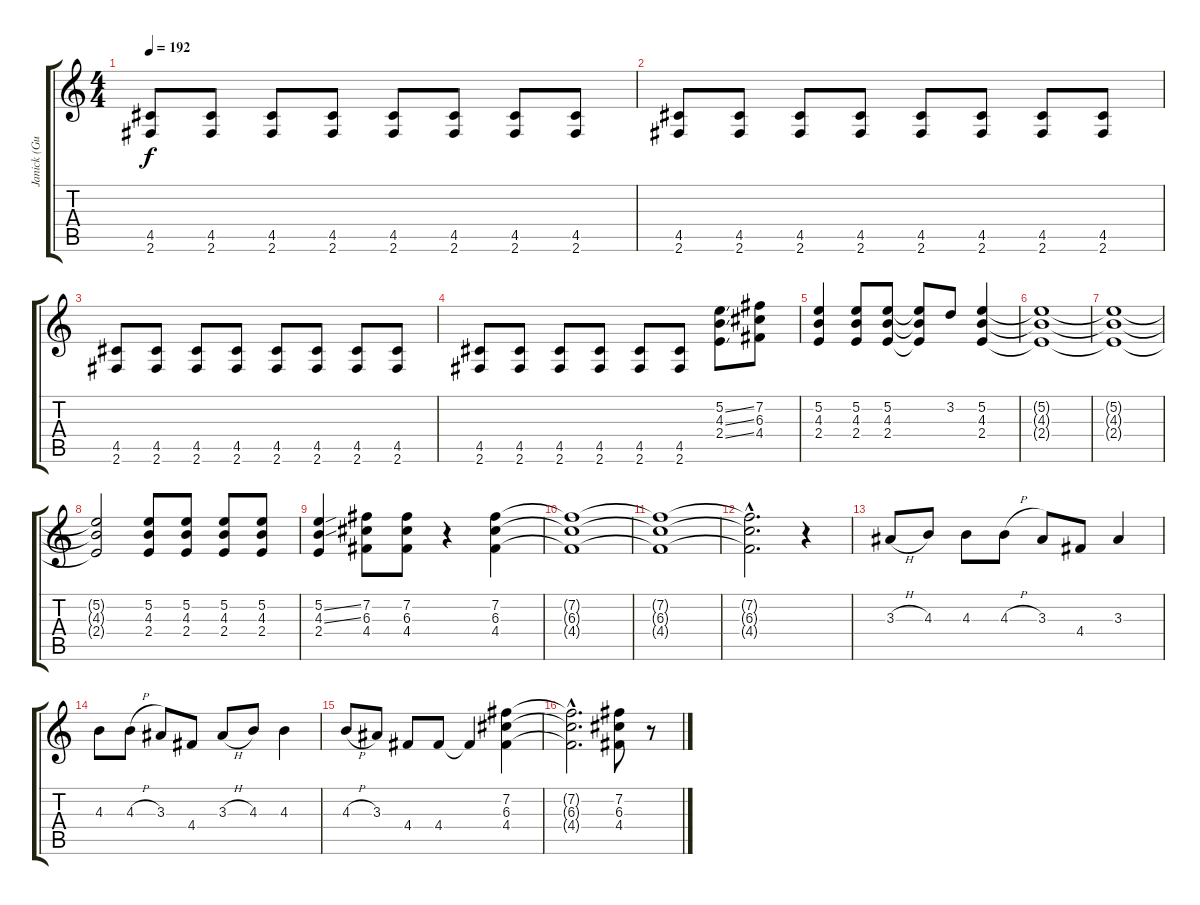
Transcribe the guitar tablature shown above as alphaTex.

\track ("Janick (Guitar 2)" "Janick (Gu") {instrument distortionguitar}
\staff {score tabs}
\tuning (E4 B3 G3 D3 A2 E2) {hide}
\ts (4 4)
\tempo 192
\clef g2
\ks c
(4.5 2.6).8{dy f} (4.5 2.6).8 (4.5 2.6).8 (4.5 2.6).8 (4.5 2.6).8 (4.5 2.6).8 (4.5 2.6).8 (4.5 2.6).8 |
(4.5 2.6).8 (4.5 2.6).8 (4.5 2.6).8 (4.5 2.6).8 (4.5 2.6).8 (4.5 2.6).8 (4.5 2.6).8 (4.5 2.6).8 |
(4.5 2.6).8 (4.5 2.6).8 (4.5 2.6).8 (4.5 2.6).8 (4.5 2.6).8 (4.5 2.6).8 (4.5 2.6).8 (4.5 2.6).8 |
(4.5 2.6).8 (4.5 2.6).8 (4.5 2.6).8 (4.5 2.6).8 (4.5 2.6).8 (4.5 2.6).8 (5.2{ss} 4.3{ss} 2.4{ss}).8 (7.2 6.3 4.4).8 |
(5.2 4.3 2.4).4 (5.2 4.3 2.4).8 (5.2 4.3 2.4).8 (5.2{t} 4.3{t} 2.4{t}).8 3.2.8 (5.2 4.3 2.4).4 |
(5.2{t} 4.3{t} 2.4{t}).1 |
(5.2{t} 4.3{t} 2.4{t}).1 |
(5.2{t} 4.3{t} 2.4{t}).2 (5.2 4.3 2.4).8 (5.2 4.3 2.4).8 (5.2 4.3 2.4).8 (5.2 4.3 2.4).8 |
(5.2{ss} 4.3{ss} 2.4).4 (7.2 6.3 4.4).8 (7.2 6.3 4.4).8 r.4 (7.2 6.3 4.4).4 |
(7.2{t} 6.3{t} 4.4{t}).1 |
(7.2{t} 6.3{t} 4.4{t}).1 |
(7.2{hac t} 6.3{hac t} 4.4{hac t}).2{d} r.4 |
3.3{h}.8 4.3.8 4.3.8 4.3{h}.8 3.3.8 4.4.8 3.3.4 |
4.3.8 4.3{h}.8 3.3.8 4.4.8 3.3{h}.8 4.3.8 4.3.4 |
4.3{h}.8 3.3.8 4.4.8 4.4.8 4.4{t}.4 (7.2 6.3 4.4).4 |
(7.2{hac t} 6.3{hac t} 4.4{hac t}).2{d} (7.2 6.3 4.4).8 r.8
